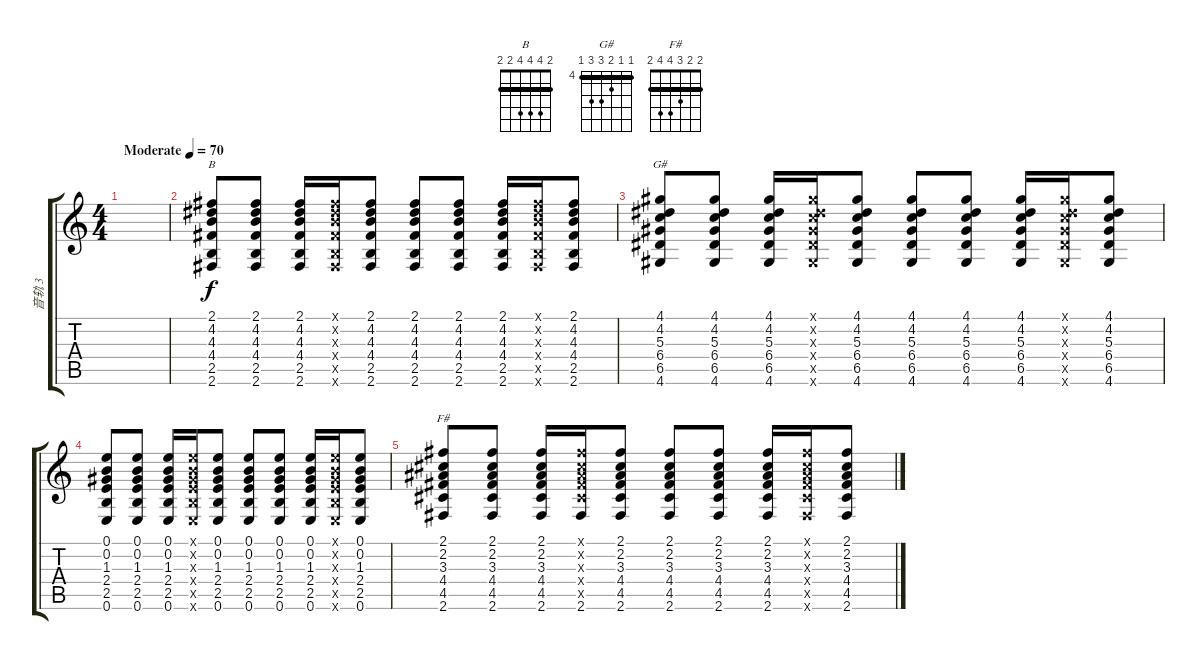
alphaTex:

\track ("音轨 3" "音轨 3") {instrument acousticguitarsteel}
\staff {score tabs}
\tuning (E4 B3 G3 D3 A2 E2) {hide}
\chord ("B" 2 4 4 4 2 2) {barre 2}
\chord ("G#" 4 4 5 6 6 4) {firstfret 4 barre 4}
\chord ("F#" 2 2 3 4 4 2) {barre 2}
\ts (4 4)
\tempo (70 "Moderate")
\clef g2
\ks c
|
(2.1 4.2 4.3 4.4 2.5 2.6).8{ch "B"} (2.1 4.2 4.3 4.4 2.5 2.6).8 (2.1 4.2 4.3 4.4 2.5 2.6).16 (2.1{x} 4.2{x} 4.3{x} 4.4{x} 2.5{x} 2.6{x}).16 (2.1 4.2 4.3 4.4 2.5 2.6).8 (2.1 4.2 4.3 4.4 2.5 2.6).8 (2.1 4.2 4.3 4.4 2.5 2.6).8 (2.1 4.2 4.3 4.4 2.5 2.6).16 (2.1{x} 4.2{x} 4.3{x} 4.4{x} 2.5{x} 2.6{x}).16 (2.1 4.2 4.3 4.4 2.5 2.6).8 |
(4.1 4.2 5.3 6.4 6.5 4.6).8{ch "G#"} (4.1 4.2 5.3 6.4 6.5 4.6).8 (4.1 4.2 5.3 6.4 6.5 4.6).16 (4.1{x} 4.2{x} 5.3{x} 6.4{x} 6.5{x} 4.6{x}).16 (4.1 4.2 5.3 6.4 6.5 4.6).8 (4.1 4.2 5.3 6.4 6.5 4.6).8 (4.1 4.2 5.3 6.4 6.5 4.6).8 (4.1 4.2 5.3 6.4 6.5 4.6).16 (4.1{x} 4.2{x} 5.3{x} 6.4{x} 6.5{x} 4.6{x}).16 (4.1 4.2 5.3 6.4 6.5 4.6).8 |
(0.1 0.2 1.3 2.4 2.5 0.6).8{txt ""} (0.1 0.2 1.3 2.4 2.5 0.6).8 (0.1 0.2 1.3 2.4 2.5 0.6).16 (0.1{x} 0.2{x} 1.3{x} 2.4{x} 2.5{x} 0.6{x}).16 (0.1 0.2 1.3 2.4 2.5 0.6).8 (0.1 0.2 1.3 2.4 2.5 0.6).8 (0.1 0.2 1.3 2.4 2.5 0.6).8 (0.1 0.2 1.3 2.4 2.5 0.6).16 (0.1{x} 0.2{x} 1.3{x} 2.4{x} 2.5{x} 0.6{x}).16 (0.1 0.2 1.3 2.4 2.5 0.6).8 |
(2.1 2.2 3.3 4.4 4.5 2.6).8{ch "F#"} (2.1 2.2 3.3 4.4 4.5 2.6).8 (2.1 2.2 3.3 4.4 4.5 2.6).16 (2.1{x} 2.2{x} 3.3{x} 4.4{x} 4.5{x} 2.6).16 (2.1 2.2 3.3 4.4 4.5 2.6).8 (2.1 2.2 3.3 4.4 4.5 2.6).8 (2.1 2.2 3.3 4.4 4.5 2.6).8 (2.1 2.2 3.3 4.4 4.5 2.6).16 (2.1{x} 2.2{x} 3.3{x} 4.4{x} 4.5{x} 2.6{x}).16 (2.1 2.2 3.3 4.4 4.5 2.6).8
